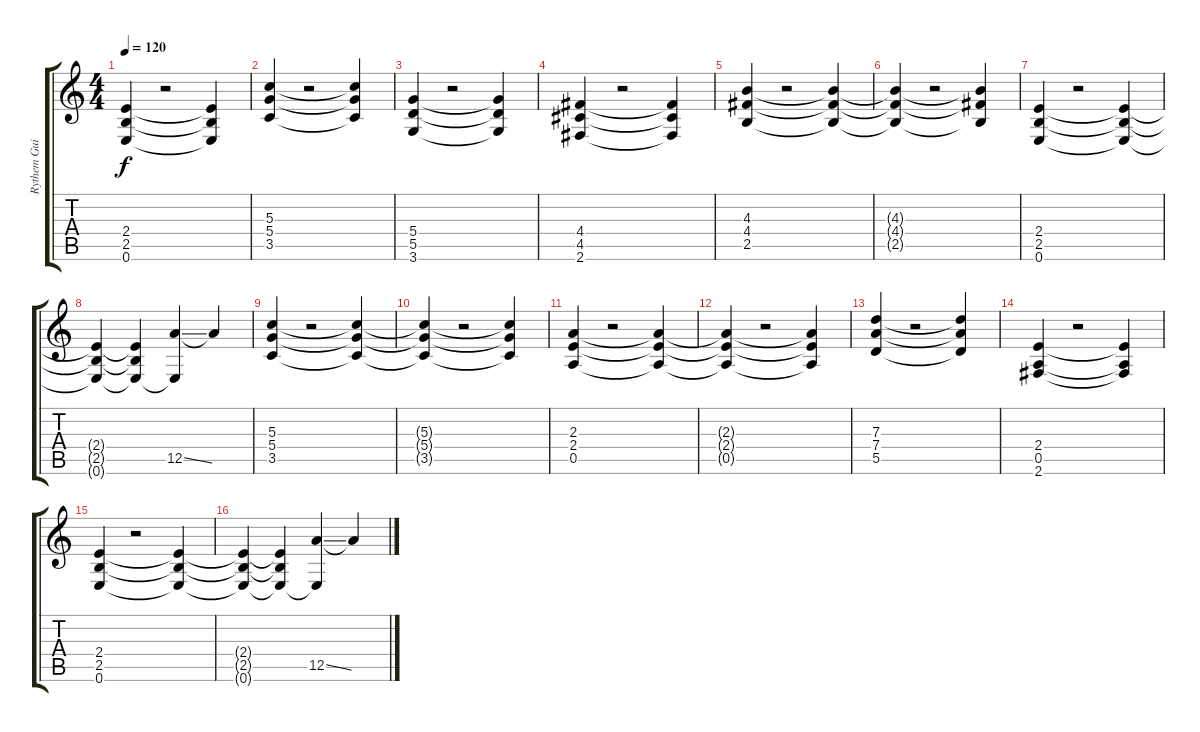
\track ("Rythem Guitar 1" "Rythem Gui") {instrument distortionguitar}
\staff {score tabs}
\tuning (E4 B3 G3 D3 A2 E2) {hide}
\ts (4 4)
\tempo 120
\clef g2
\ks c
(2.4{t} 2.5{t} 0.6{t}).4{dy f} r.2 (2.4{t} 2.5{t} 0.6{t}).4 |
(5.3 5.4 3.5).4 r.2 (5.3{t} 5.4{t} 3.5{t}).4 |
(5.4 5.5 3.6).4 r.2 (5.4{t} 5.5{t} 3.6{t}).4 |
(4.4 4.5 2.6).4 r.2 (4.4{t} 4.5{t} 2.6{t}).4 |
(4.3 4.4 2.5).4 r.2 (4.3{t} 4.4{t} 2.5{t}).4 |
(4.3{t} 4.4{t} 2.5{t}).4 r.2 (4.3{t} 4.4{t} 2.5{t}).4 |
(2.4 2.5 0.6).4 r.2 (2.4{t} 2.5{t} 0.6{t}).4 |
(2.4{t} 2.5{t} 0.6{t}).4 (2.4{t} 2.5{t} 0.6{t}).4 (12.5{ss} 0.6{t}).4 12.5{t}.4 |
(5.3 5.4 3.5).4 r.2 (5.3{t} 5.4{t} 3.5{t}).4 |
(5.3{t} 5.4{t} 3.5{t}).4 r.2 (5.3{t} 5.4{t} 3.5{t}).4 |
(2.3 2.4 0.5).4 r.2 (2.3{t} 2.4{t} 0.5{t}).4 |
(2.3{t} 2.4{t} 0.5{t}).4 r.2 (2.3{t} 2.4{t} 0.5{t}).4 |
(7.3 7.4 5.5).4 r.2 (7.3{t} 7.4{t} 5.5{t}).4 |
(2.4 0.5 2.6).4 r.2 (2.4{t} 0.5{t} 2.6{t}).4 |
(2.4 2.5 0.6).4 r.2 (2.4{t} 2.5{t} 0.6{t}).4 |
(2.4{t} 2.5{t} 0.6{t}).4 (2.4{t} 2.5{t} 0.6{t}).4 (12.5{ss} 0.6{t}).4 12.5{t}.4
